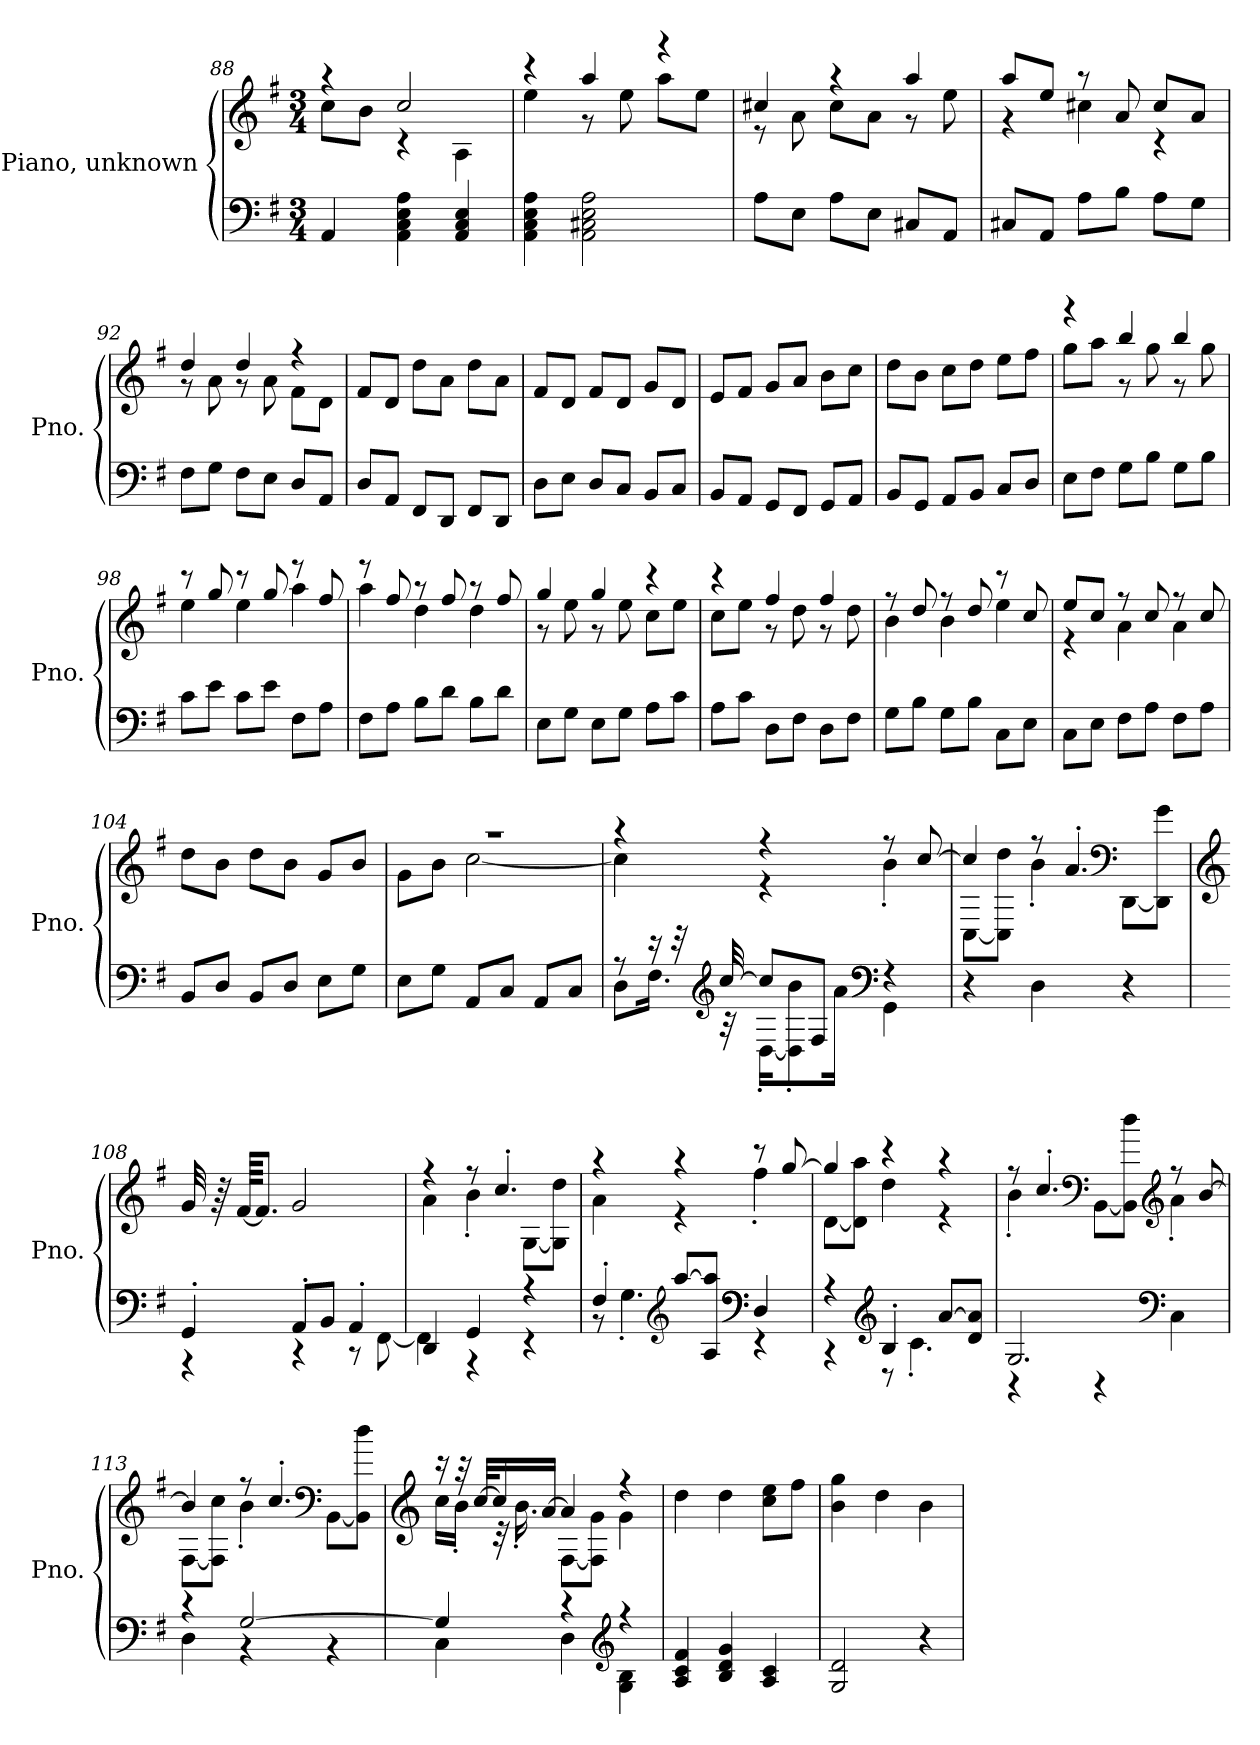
**kern	**kern
*part1	*part1
*staff2	*staff1
*I"Piano, unknown	*
*I'Pno.	*
*clefF4	*clefG2
*k[f#]	*k[f#]
*M3/4	*M3/4
=88	=88
*	*^
4AA/	4r	8cc\L
.	.	8b\J
4AA\ 4C\ 4E\ 4A\	2cc/	4r
4AA/ 4C/ 4E/	.	4A\
=89	=89	=89
4AA\ 4C\ 4E\ 4A\	4r	4ee\
2AA\ 2C#X\ 2E\ 2A\	4aa/	8r
.	.	8ee\
.	4r	8aa\L
.	.	8ee\J
!!LO:LB:g=z	!!
=90	=90	=90
8A\L	4cc#X/	8r
8E\J	.	8a\
8A\L	4r	8cc#\L
8E\J	.	8a\J
8C#X/L	4aa/	8r
8AA/J	.	8ee\
=91	=91	=91
8C#X/L	8aa/L	4r
8AA/J	8ee/J	.
8A\L	8r	4cc#X\
8B\J	8a/	.
8A\L	8cc#/L	4r
8G\J	8a/J	.
=92	=92	=92
8F#\L	4dd/	8r
8G\J	.	8a\
8F#\L	4dd/	8r
8E\J	.	8a\
8D/L	4r	8f#\L
8AA/J	.	8d\J
*	*v	*v
=93	=93
8D/L	8f#/L
8AA/J	8d/J
8FF#/L	8dd\L
8DD/J	8a\J
8FF#/L	8dd\L
8DD/J	8a\J
=94	=94
8D\L	8f#/L
8E\J	8d/J
8D/L	8f#/L
8C/J	8d/J
8BB/L	8g/L
8C/J	8d/J
=95	=95
8BB/L	8e/L
8AA/J	8f#/J
8GG/L	8g/L
8FF#/J	8a/J
8GG/L	8b\L
8AA/J	8cc\J
!!LO:LB:g=z
=96	=96
8BB/L	8dd\L
8GG/J	8b\J
8AA/L	8cc\L
8BB/J	8dd\J
8C/L	8ee\L
8D/J	8ff#\J
=97	=97
*	*^
8E\L	4r	8gg\L
8F#\J	.	8aa\J
8G\L	4bb/	8r
8B\J	.	8gg\
8G\L	4bb/	8r
8B\J	.	8gg\
=98	=98	=98
8c\L	8r	4ee\
8e\J	8gg/	.
8c\L	8r	4ee\
8e\J	8gg/	.
8F#\L	8r	4aa\
8A\J	8ff#/	.
=99	=99	=99
8F#\L	8r	4aa\
8A\J	8ff#/	.
8B\L	8r	4dd\
8d\J	8ff#/	.
8B\L	8r	4dd\
8d\J	8ff#/	.
=100	=100	=100
8E\L	4gg/	8r
8G\J	.	8ee\
8E\L	4gg/	8r
8G\J	.	8ee\
8A\L	4r	8cc\L
8c\J	.	8ee\J
=101	=101	=101
8A\L	4r	8cc\L
8c\J	.	8ee\J
8D\L	4ff#/	8r
8F#\J	.	8dd\
8D\L	4ff#/	8r
8F#\J	.	8dd\
!!LO:PB:g=z	!!
=102	=102	=102
8G\L	8r	4b\
8B\J	8dd/	.
8G\L	8r	4b\
8B\J	8dd/	.
8C\L	8r	4ee\
8E\J	8cc/	.
=103	=103	=103
8C\L	8ee/L	4r
8E\J	8cc/J	.
8F#\L	8r	4a\
8A\J	8cc/	.
8F#\L	8r	4a\
8A\J	8cc/	.
*	*v	*v
=104	=104
8BB/L	8dd\L
8D/J	8b\J
8BB/L	8dd\L
8D/J	8b\J
8E\L	8g/L
8G\J	8b/J
=105	=105
*	*^
8E\L	2.r	8g\L
8G\J	.	8b\J
8AA/L	.	[2cc\
8C/J	.	.
8AA/L	.	.
8C/J	.	.
!!LO:LB:g=z	!!
=106	=106	=106
*^	*	*
8r	8D\L	4r	4cc\]
16r	16.F#\Jk	.	.
32r	.	.	.
*clefG2	*	*	*
[32cc/	32r	.	.
8cc/L]	[16D'\KL	4r	4r
.	8D\]' 8b\'	.	.
8F#/J	.	.	.
.	16a\Jk	.	.
*clefF4	*	*	*
4r	4GG\	8r	4b'\
.	.	[8cc/	.
*v	*v	*	*
=107	=107	=107
4r	4cc/]	[8C\L
.	.	8C\] 8dd\J
4D\	8r	4b'\
.	4.a'/	.
*	*clefF4	*
4r	.	[8DD\L
.	.	8DD\] 8g\J
*	*v	*v
=108	=108
*	*clefG2
*^	*
4GG'/	4r	32g/
.	.	64r
.	.	[64f#/KKKL
.	.	8.f#/J]
8AA'/L	4r	2g/
8BB/J	.	.
4AA'/	8r	.
.	[8FF#\	.
=109	=109	=109
*	*	*^
4DD/	4FF#\]	4r	4a\
4GG/	4r	8r	4b'\
.	.	4.cc'/	.
4r	4r	.	[8G\L
.	.	.	8G\] 8dd\J
!!LO:LB:g=z	!!
=110	=110	=110	=110
4F#'/	8r	4r	4a\
.	4.G'\	.	.
*clefG2	*	*	*
[8aa/L	.	4r	4r
8A/ 8aa/]J	.	.	.
*clefF4	*	*	*
4D/	4r	8r	4ff#'\
.	.	[8gg/	.
=111	=111	=111	=111
4r	4r	4gg/]	[8d\L
.	.	.	8d\] 8aa\J
*clefG2	*	*	*
4B'/	8r	4r	4dd\
.	4.c'\	.	.
[8a/L	.	4r	4r
8d/ 8a/]J	.	.	.
=112	=112	=112	=112
2.G/	4r	8r	4b'\
.	.	4.cc'/	.
*	*	*clefF4	*
.	4r	.	[8BB\L
.	.	.	8BB\] 8dd\J
*clefF4	*	*clefG2	*
.	4C\	8r	4a'\
.	.	[8b/	.
=113	=113	=113	=113
4r	4D\	4b/]	[8F#\L
.	.	.	8F#\] 8cc\J
[2G/	4r	8r	4b'\
.	.	4.cc'/	.
*	*	*clefF4	*
.	4r	.	[8BB\L
.	.	.	8BB\] 8dd\J
!!LO:LB:g=z	!!
=114	=114	=114	=114
*	*	*clefG2	*
4G/]	4C\	16r	16cc\LL
.	.	32r	16b'\JJ
.	.	[32cc/KLL	.
.	.	16cc/]	32r
.	.	.	16.b'\
.	.	[16a/JJ	.
4r	4D\	4a/]	[8F#\L
.	.	.	8F#\] 8g\J
*clefG2	*	*	*
4r	4G\ 4B\	4r	4g\
*v	*v	*	*
*	*v	*v
=115	=115
4A/ 4c/ 4f#/	4dd\
4B/ 4d/ 4g/	4dd\
4A/ 4c/	8cc\ 8ee\L
.	8ff#\J
=116	=116
2G/ 2d/	4b\ 4gg\
.	4dd\
4r	4b\
=	=
*-	*-
